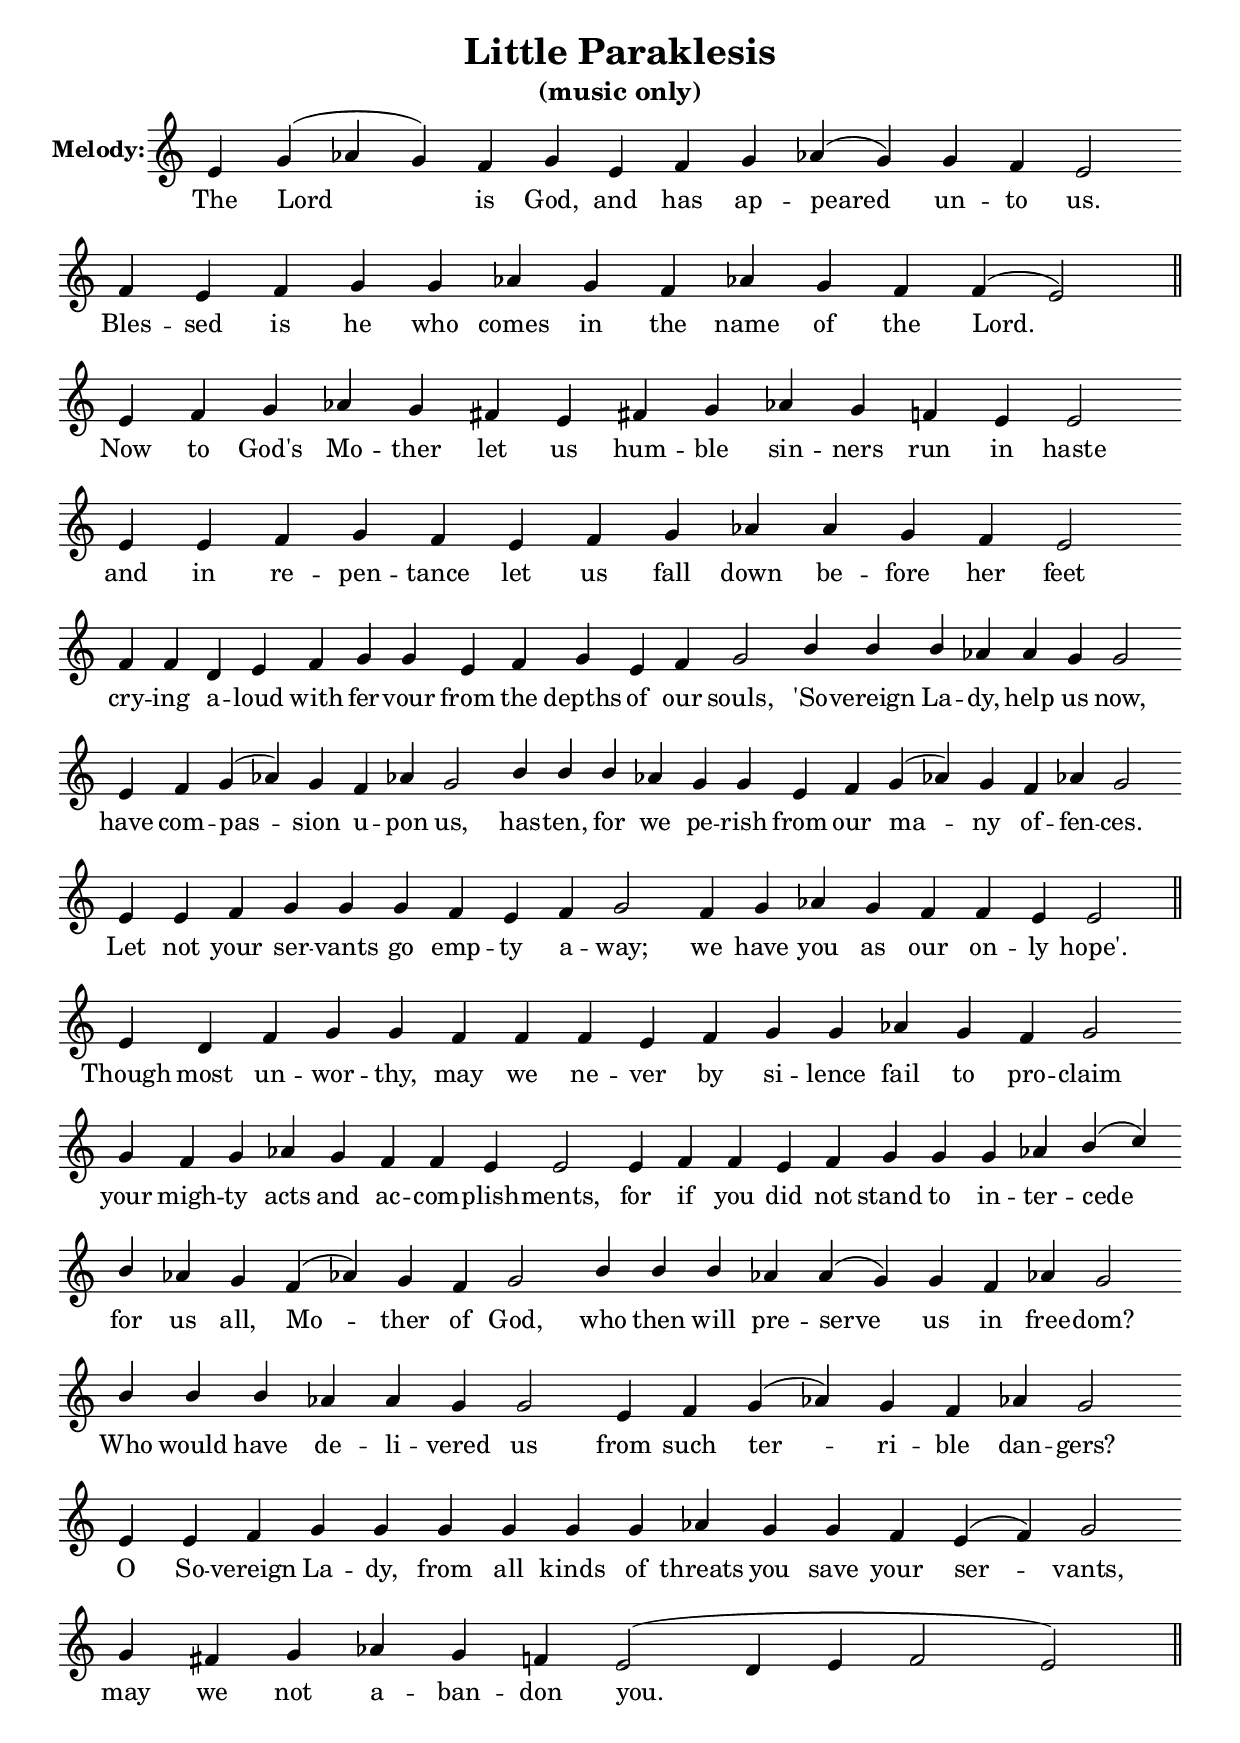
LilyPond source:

\include "global_include.ly"

  \header {
    title = "Little Paraklesis"
    subtitle = "(music only)"
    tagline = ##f
  }

melodyNotes = \relative c' {
  e4 g( af g) f g e f g af( g) g f e2 \bar ""
  f4 e f g g af g f af g f f( e2) \bar "||"

  e4 f g af g fs e fs g af g f e e2 \bar ""
  e4 e f g f e f g af af g f e2 \bar ""
  f4 f d e f g g e f g e f g2 \bar ""
  b4 b b af af g g2 \bar "" e4 f g( af) g f af g2 \bar ""
  b4 b b af g g \bar "" e f g( af) g f af g2 \bar ""
  e4 e f g g g f e f g2 \bar ""
  f4 g af g f f e e2\bar "||"

  e4 d f g g f f f e f g g af g f g2 \bar ""
  g4 f g af g f f e e2 \bar ""
  e4 f f e f g g g af b( c) \bar "" b af g f( af) g f g2 \bar ""
  b4 b b af af( g) g f af g2 \bar ""
  b4 b b af af g g2 \bar "" e4 f g( af) g f af g2 \bar ""
  e4 e f g g g g g g af g g f e( f) g2 \bar ""
  g4 fs g af g f e2( d4 e f2 e) \bar "||"
}

words = \lyricmode {
  The Lord is God, and has ap -- peared un -- to us. Bles -- sed is he who comes in the name of the Lord.

  Now to God's Mo -- ther let us hum -- ble sin -- ners run in haste
  and in re -- pen -- tance let us fall down be -- fore her feet
  cry -- ing a -- loud with fer -- vour from the depths of our souls,
  'So -- vereign La -- dy, help us now, have com -- pas -- sion u -- pon us,
  has -- ten, for we pe -- rish from our ma -- ny of -- fen -- ces.
  Let not your ser -- vants go emp -- ty a -- way;
  we have you as our on -- ly hope'.

  Though most un -- wor -- thy, may we ne -- ver by si -- lence fail to pro -- claim
  your migh -- ty acts and ac -- com -- plish -- ments,
  for if you did not stand to in -- ter -- cede for us all, Mo -- ther of God,
  who then will pre -- serve us in free -- dom?
  Who would have de -- li -- vered us from such ter -- ri -- ble dan -- gers?
  O So -- vereign La -- dy, from all kinds of threats you save your ser -- vants,
  may we not a -- ban -- don you.
}

\include "global_score_melody_and_ison.ly"
